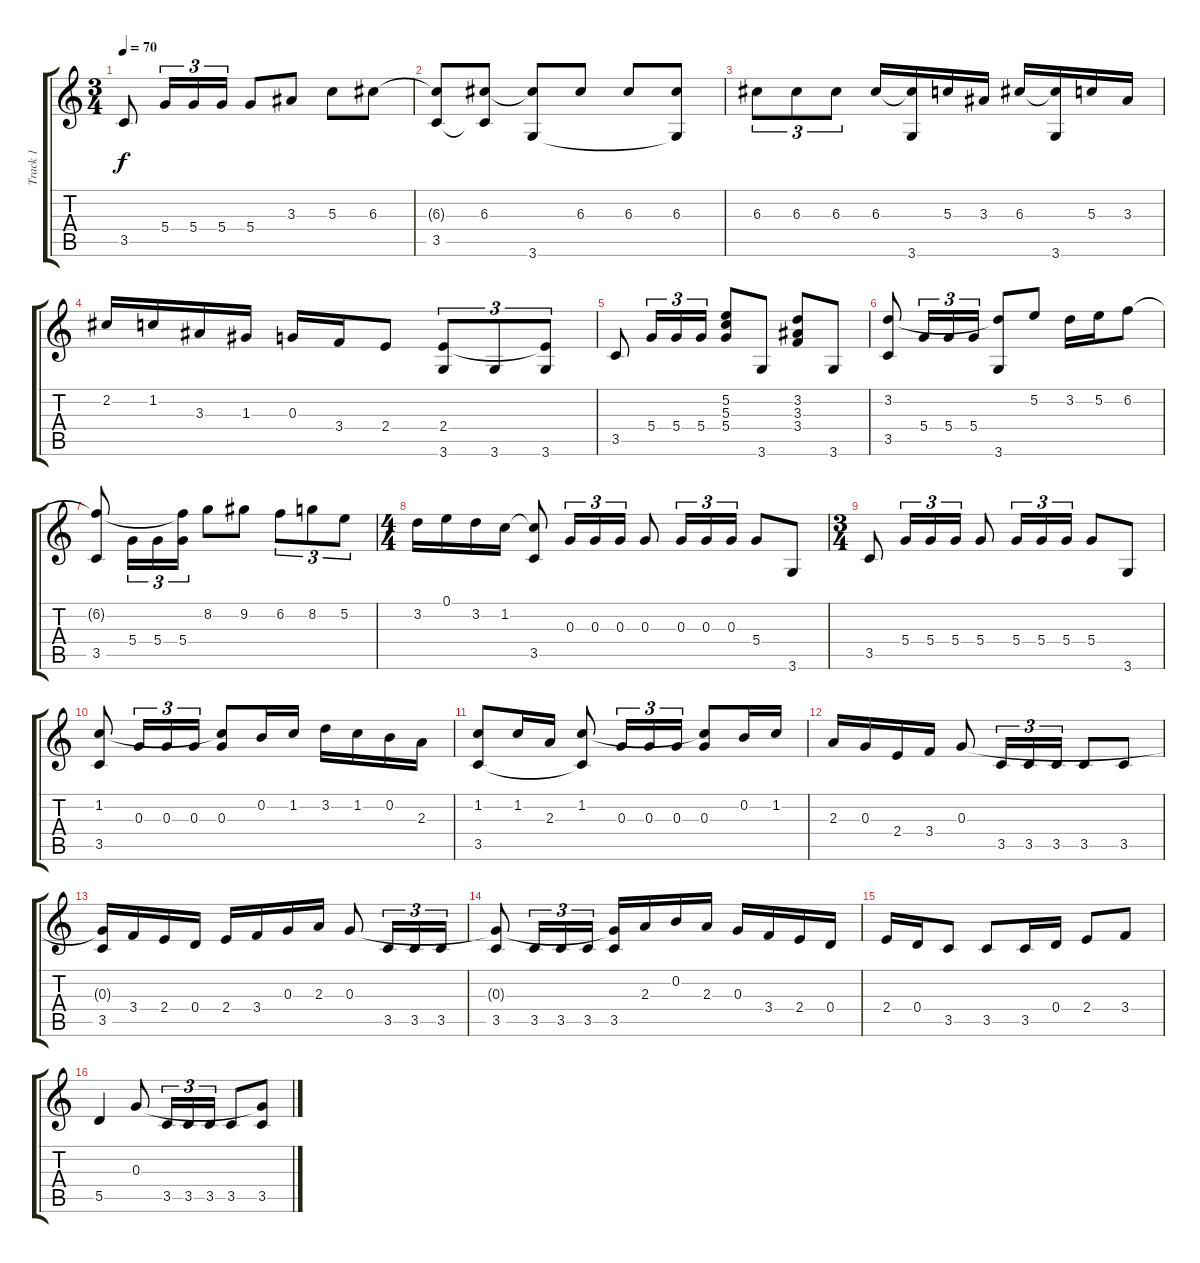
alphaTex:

\track ("Track 1" "Track 1") {instrument acousticguitarsteel}
\staff {score tabs}
\tuning (E4 B3 G3 D3 A2 E2) {hide}
\ts (3 4)
\tempo 70
\clef g2
\ks c
3.5.8{dy f} 5.4.16{tu (3 2)} 5.4.16{tu (3 2)} 5.4.16{tu (3 2)} 5.4.8 3.3.8 5.3.8 6.3.8 |
(6.3{t} 3.5).8 (6.3 3.5{t}).8 (6.3{t} 3.6).8 6.3.8 6.3.8 (6.3 3.6{t}).8 |
6.3.8{tu (3 2)} 6.3.8{tu (3 2)} 6.3.8{tu (3 2)} 6.3.16 (6.3{t} 3.6).16 5.3.16 3.3.16 6.3.16 (6.3{t} 3.6).16 5.3.16 3.3.16 |
2.2.16 1.2.16 3.3.16 1.3.16 0.3.16 3.4.16 2.4.8 (2.4 3.6).8{tu (3 2)} 3.6.8{tu (3 2)} (2.4{t} 3.6).8{tu (3 2)} |
3.5.8 5.4.16{tu (3 2)} 5.4.16{tu (3 2)} 5.4.16{tu (3 2)} (5.2 5.3 5.4).8 3.6.8 (3.2 3.3 3.4).8 3.6.8 |
(3.2 3.5).8 5.4.16{tu (3 2)} 5.4.16{tu (3 2)} 5.4.16{tu (3 2)} (3.2{t} 3.6).8 5.2.8 3.2.16 5.2.16 6.2.8 |
(6.2{t} 3.5).8 5.4.16{tu (3 2)} 5.4.16{tu (3 2)} (6.2{t} 5.4).16{tu (3 2)} 8.2.8 9.2.8 6.2.8{tu (3 2)} 8.2.8{tu (3 2)} 5.2.8{tu (3 2)} |
\ts (4 4)
3.2.16 0.1.16 3.2.16 1.2.16 (1.2{t} 3.5).8 0.3.16{tu (3 2)} 0.3.16{tu (3 2)} 0.3.16{tu (3 2)} 0.3.8 0.3.16{tu (3 2)} 0.3.16{tu (3 2)} 0.3.16{tu (3 2)} 5.4.8 3.6.8 |
\ts (3 4)
3.5.8 5.4.16{tu (3 2)} 5.4.16{tu (3 2)} 5.4.16{tu (3 2)} 5.4.8 5.4.16{tu (3 2)} 5.4.16{tu (3 2)} 5.4.16{tu (3 2)} 5.4.8 3.6.8 |
(1.2 3.5).8 0.3.16{tu (3 2)} 0.3.16{tu (3 2)} 0.3.16{tu (3 2)} (1.2{t} 0.3).8 0.2.16 1.2.16 3.2.16 1.2.16 0.2.16 2.3.16 |
(1.2 3.5).8 1.2.16 2.3.16 (1.2 3.5{t}).8 0.3.16{tu (3 2)} 0.3.16{tu (3 2)} 0.3.16{tu (3 2)} (1.2{t} 0.3).8 0.2.16 1.2.16 |
2.3.16 0.3.16 2.4.16 3.4.16 0.3.8 3.5.16{tu (3 2)} 3.5.16{tu (3 2)} 3.5.16{tu (3 2)} 3.5.8 3.5.8 |
(0.3{t} 3.5).16 3.4.16 2.4.16 0.4.16 2.4.16 3.4.16 0.3.16 2.3.16 0.3.8 3.5.16{tu (3 2)} 3.5.16{tu (3 2)} 3.5.16{tu (3 2)} |
(0.3{t} 3.5).8 3.5.16{tu (3 2)} 3.5.16{tu (3 2)} 3.5.16{tu (3 2)} (0.3{t} 3.5).16 2.3.16 0.2.16 2.3.16 0.3.16 3.4.16 2.4.16 0.4.16 |
2.4.16 0.4.16 3.5.8 3.5.8 3.5.16 0.4.16 2.4.8 3.4.8 |
5.5.4 0.3.8 3.5.16{tu (3 2)} 3.5.16{tu (3 2)} 3.5.16{tu (3 2)} 3.5.8 (0.3{t} 3.5).8
